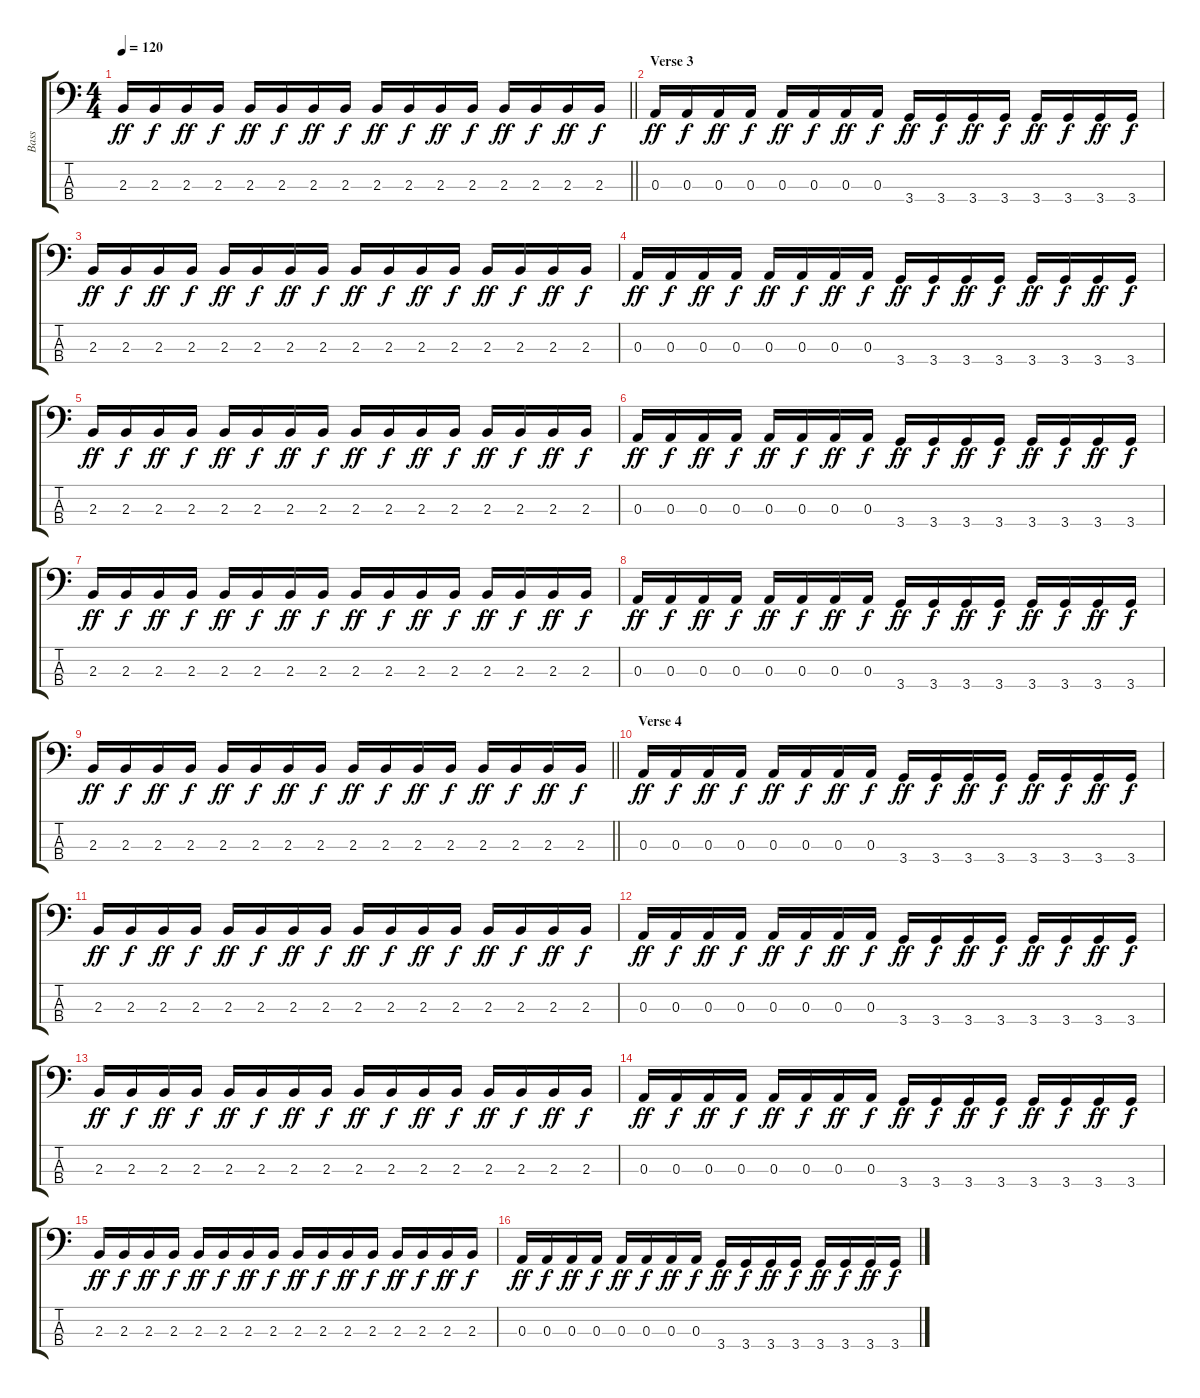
\track ("Bass" "Bass") {instrument electricbassfinger}
\staff {score tabs}
\tuning (G2 D2 A1 E1) {hide}
\ts (4 4)
\tempo 120
\clef f4
\barLineRight lightlight
\ks c
2.3.16{dy ff} 2.3.16{dy f} 2.3.16{dy ff} 2.3.16{dy f} 2.3.16{dy ff} 2.3.16{dy f} 2.3.16{dy ff} 2.3.16{dy f} 2.3.16{dy ff} 2.3.16{dy f} 2.3.16{dy ff} 2.3.16{dy f} 2.3.16{dy ff} 2.3.16{dy f} 2.3.16{dy ff} 2.3.16{dy f} |
\section ("" "Verse 3")
0.3.16{dy ff} 0.3.16{dy f} 0.3.16{dy ff} 0.3.16{dy f} 0.3.16{dy ff} 0.3.16{dy f} 0.3.16{dy ff} 0.3.16{dy f} 3.4.16{dy ff} 3.4.16{dy f} 3.4.16{dy ff} 3.4.16{dy f} 3.4.16{dy ff} 3.4.16{dy f} 3.4.16{dy ff} 3.4.16{dy f} |
2.3.16{dy ff} 2.3.16{dy f} 2.3.16{dy ff} 2.3.16{dy f} 2.3.16{dy ff} 2.3.16{dy f} 2.3.16{dy ff} 2.3.16{dy f} 2.3.16{dy ff} 2.3.16{dy f} 2.3.16{dy ff} 2.3.16{dy f} 2.3.16{dy ff} 2.3.16{dy f} 2.3.16{dy ff} 2.3.16{dy f} |
0.3.16{dy ff} 0.3.16{dy f} 0.3.16{dy ff} 0.3.16{dy f} 0.3.16{dy ff} 0.3.16{dy f} 0.3.16{dy ff} 0.3.16{dy f} 3.4.16{dy ff} 3.4.16{dy f} 3.4.16{dy ff} 3.4.16{dy f} 3.4.16{dy ff} 3.4.16{dy f} 3.4.16{dy ff} 3.4.16{dy f} |
2.3.16{dy ff} 2.3.16{dy f} 2.3.16{dy ff} 2.3.16{dy f} 2.3.16{dy ff} 2.3.16{dy f} 2.3.16{dy ff} 2.3.16{dy f} 2.3.16{dy ff} 2.3.16{dy f} 2.3.16{dy ff} 2.3.16{dy f} 2.3.16{dy ff} 2.3.16{dy f} 2.3.16{dy ff} 2.3.16{dy f} |
0.3.16{dy ff} 0.3.16{dy f} 0.3.16{dy ff} 0.3.16{dy f} 0.3.16{dy ff} 0.3.16{dy f} 0.3.16{dy ff} 0.3.16{dy f} 3.4.16{dy ff} 3.4.16{dy f} 3.4.16{dy ff} 3.4.16{dy f} 3.4.16{dy ff} 3.4.16{dy f} 3.4.16{dy ff} 3.4.16{dy f} |
2.3.16{dy ff} 2.3.16{dy f} 2.3.16{dy ff} 2.3.16{dy f} 2.3.16{dy ff} 2.3.16{dy f} 2.3.16{dy ff} 2.3.16{dy f} 2.3.16{dy ff} 2.3.16{dy f} 2.3.16{dy ff} 2.3.16{dy f} 2.3.16{dy ff} 2.3.16{dy f} 2.3.16{dy ff} 2.3.16{dy f} |
0.3.16{dy ff} 0.3.16{dy f} 0.3.16{dy ff} 0.3.16{dy f} 0.3.16{dy ff} 0.3.16{dy f} 0.3.16{dy ff} 0.3.16{dy f} 3.4.16{dy ff} 3.4.16{dy f} 3.4.16{dy ff} 3.4.16{dy f} 3.4.16{dy ff} 3.4.16{dy f} 3.4.16{dy ff} 3.4.16{dy f} |
\barLineRight lightlight
2.3.16{dy ff} 2.3.16{dy f} 2.3.16{dy ff} 2.3.16{dy f} 2.3.16{dy ff} 2.3.16{dy f} 2.3.16{dy ff} 2.3.16{dy f} 2.3.16{dy ff} 2.3.16{dy f} 2.3.16{dy ff} 2.3.16{dy f} 2.3.16{dy ff} 2.3.16{dy f} 2.3.16{dy ff} 2.3.16{dy f} |
\section ("" "Verse 4")
0.3.16{dy ff} 0.3.16{dy f} 0.3.16{dy ff} 0.3.16{dy f} 0.3.16{dy ff} 0.3.16{dy f} 0.3.16{dy ff} 0.3.16{dy f} 3.4.16{dy ff} 3.4.16{dy f} 3.4.16{dy ff} 3.4.16{dy f} 3.4.16{dy ff} 3.4.16{dy f} 3.4.16{dy ff} 3.4.16{dy f} |
2.3.16{dy ff} 2.3.16{dy f} 2.3.16{dy ff} 2.3.16{dy f} 2.3.16{dy ff} 2.3.16{dy f} 2.3.16{dy ff} 2.3.16{dy f} 2.3.16{dy ff} 2.3.16{dy f} 2.3.16{dy ff} 2.3.16{dy f} 2.3.16{dy ff} 2.3.16{dy f} 2.3.16{dy ff} 2.3.16{dy f} |
0.3.16{dy ff} 0.3.16{dy f} 0.3.16{dy ff} 0.3.16{dy f} 0.3.16{dy ff} 0.3.16{dy f} 0.3.16{dy ff} 0.3.16{dy f} 3.4.16{dy ff} 3.4.16{dy f} 3.4.16{dy ff} 3.4.16{dy f} 3.4.16{dy ff} 3.4.16{dy f} 3.4.16{dy ff} 3.4.16{dy f} |
2.3.16{dy ff} 2.3.16{dy f} 2.3.16{dy ff} 2.3.16{dy f} 2.3.16{dy ff} 2.3.16{dy f} 2.3.16{dy ff} 2.3.16{dy f} 2.3.16{dy ff} 2.3.16{dy f} 2.3.16{dy ff} 2.3.16{dy f} 2.3.16{dy ff} 2.3.16{dy f} 2.3.16{dy ff} 2.3.16{dy f} |
0.3.16{dy ff} 0.3.16{dy f} 0.3.16{dy ff} 0.3.16{dy f} 0.3.16{dy ff} 0.3.16{dy f} 0.3.16{dy ff} 0.3.16{dy f} 3.4.16{dy ff} 3.4.16{dy f} 3.4.16{dy ff} 3.4.16{dy f} 3.4.16{dy ff} 3.4.16{dy f} 3.4.16{dy ff} 3.4.16{dy f} |
2.3.16{dy ff} 2.3.16{dy f} 2.3.16{dy ff} 2.3.16{dy f} 2.3.16{dy ff} 2.3.16{dy f} 2.3.16{dy ff} 2.3.16{dy f} 2.3.16{dy ff} 2.3.16{dy f} 2.3.16{dy ff} 2.3.16{dy f} 2.3.16{dy ff} 2.3.16{dy f} 2.3.16{dy ff} 2.3.16{dy f} |
0.3.16{dy ff} 0.3.16{dy f} 0.3.16{dy ff} 0.3.16{dy f} 0.3.16{dy ff} 0.3.16{dy f} 0.3.16{dy ff} 0.3.16{dy f} 3.4.16{dy ff} 3.4.16{dy f} 3.4.16{dy ff} 3.4.16{dy f} 3.4.16{dy ff} 3.4.16{dy f} 3.4.16{dy ff} 3.4.16{dy f}
